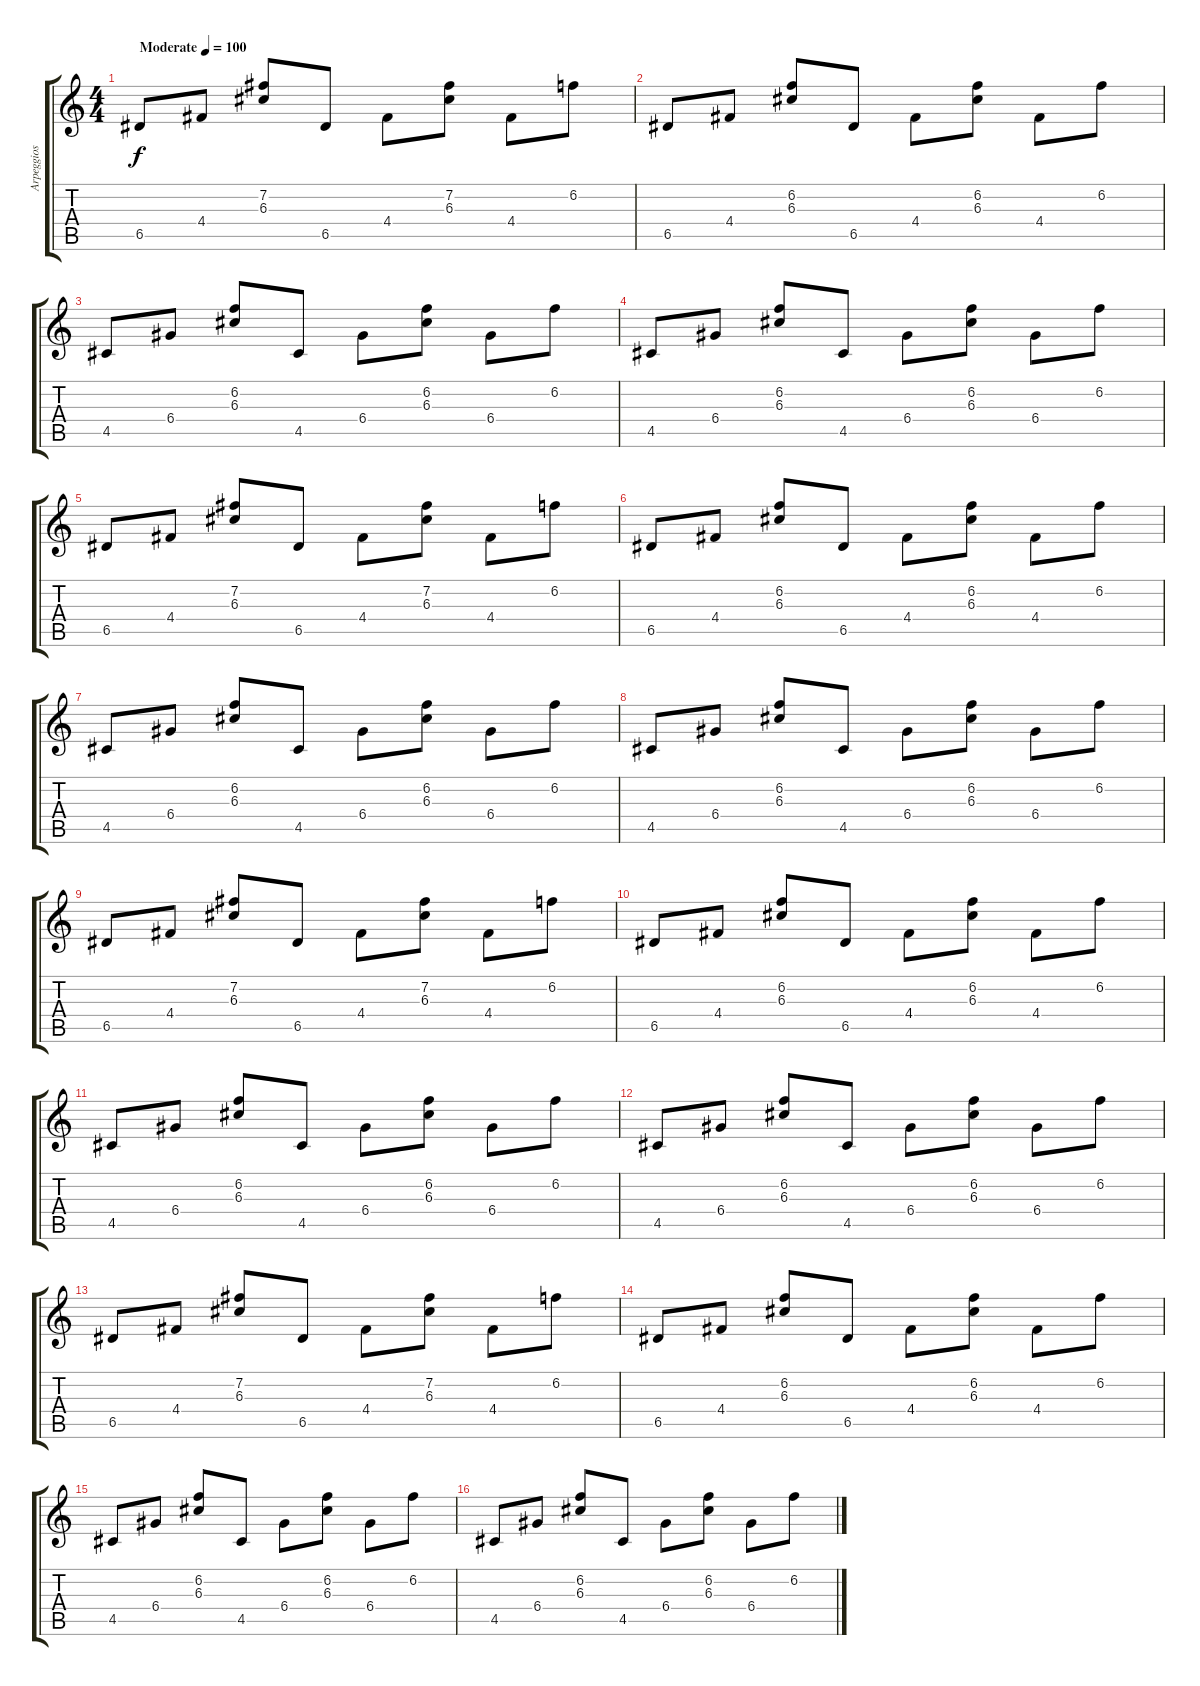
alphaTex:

\track ("Arpeggios" "Arpeggios") {instrument acousticguitarsteel}
\staff {score tabs}
\tuning (E4 B3 G3 D3 A2 E2) {hide}
\ts (4 4)
\tempo (100 "Moderate")
\clef g2
\ks c
6.5.8{dy f instrument acousticguitarsteel} 4.4.8 (7.2 6.3).8 6.5.8 4.4.8 (7.2 6.3).8 4.4.8 6.2.8 |
6.5.8 4.4.8 (6.2 6.3).8 6.5.8 4.4.8 (6.2 6.3).8 4.4.8 6.2.8 |
4.5.8 6.4.8 (6.2 6.3).8 4.5.8 6.4.8 (6.2 6.3).8 6.4.8 6.2.8 |
4.5.8 6.4.8 (6.2 6.3).8 4.5.8 6.4.8 (6.2 6.3).8 6.4.8 6.2.8 |
6.5.8 4.4.8 (7.2 6.3).8 6.5.8 4.4.8 (7.2 6.3).8 4.4.8 6.2.8 |
6.5.8 4.4.8 (6.2 6.3).8 6.5.8 4.4.8 (6.2 6.3).8 4.4.8 6.2.8 |
4.5.8 6.4.8 (6.2 6.3).8 4.5.8 6.4.8 (6.2 6.3).8 6.4.8 6.2.8 |
4.5.8 6.4.8 (6.2 6.3).8 4.5.8 6.4.8 (6.2 6.3).8 6.4.8 6.2.8 |
6.5.8 4.4.8 (7.2 6.3).8 6.5.8 4.4.8 (7.2 6.3).8 4.4.8 6.2.8 |
6.5.8 4.4.8 (6.2 6.3).8 6.5.8 4.4.8 (6.2 6.3).8 4.4.8 6.2.8 |
4.5.8 6.4.8 (6.2 6.3).8 4.5.8 6.4.8 (6.2 6.3).8 6.4.8 6.2.8 |
4.5.8 6.4.8 (6.2 6.3).8 4.5.8 6.4.8 (6.2 6.3).8 6.4.8 6.2.8 |
6.5.8 4.4.8 (7.2 6.3).8 6.5.8 4.4.8 (7.2 6.3).8 4.4.8 6.2.8 |
6.5.8 4.4.8 (6.2 6.3).8 6.5.8 4.4.8 (6.2 6.3).8 4.4.8 6.2.8 |
4.5.8 6.4.8 (6.2 6.3).8 4.5.8 6.4.8 (6.2 6.3).8 6.4.8 6.2.8 |
4.5.8 6.4.8 (6.2 6.3).8 4.5.8 6.4.8 (6.2 6.3).8 6.4.8 6.2.8
